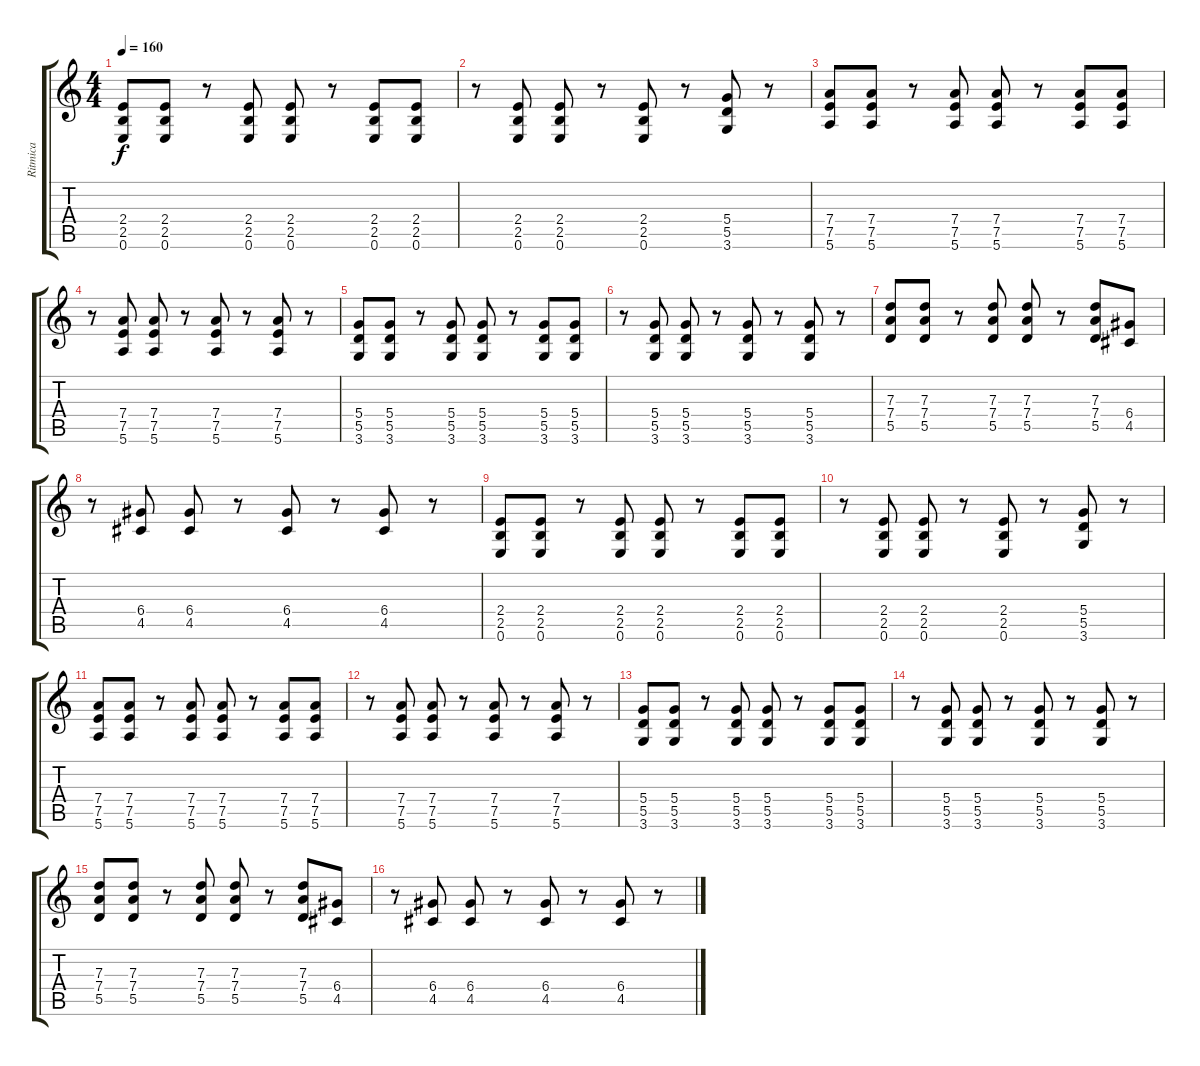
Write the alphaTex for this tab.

\track ("Ritmica" "Ritmica") {instrument overdrivenguitar}
\staff {score tabs}
\tuning (E4 B3 G3 D3 A2 E2) {hide}
\ts (4 4)
\tempo 160
\clef g2
\ks c
(2.4 2.5 0.6).8{dy f} (2.4 2.5 0.6).8 r.8 (2.4 2.5 0.6).8 (2.4 2.5 0.6).8 r.8 (2.4 2.5 0.6).8 (2.4 2.5 0.6).8 |
r.8 (2.4 2.5 0.6).8 (2.4 2.5 0.6).8 r.8 (2.4 2.5 0.6).8 r.8 (5.4 5.5 3.6).8 r.8 |
(7.4 7.5 5.6).8 (7.4 7.5 5.6).8 r.8 (7.4 7.5 5.6).8 (7.4 7.5 5.6).8 r.8 (7.4 7.5 5.6).8 (7.4 7.5 5.6).8 |
r.8 (7.4 7.5 5.6).8 (7.4 7.5 5.6).8 r.8 (7.4 7.5 5.6).8 r.8 (7.4 7.5 5.6).8 r.8 |
(5.4 5.5 3.6).8 (5.4 5.5 3.6).8 r.8 (5.4 5.5 3.6).8 (5.4 5.5 3.6).8 r.8 (5.4 5.5 3.6).8 (5.4 5.5 3.6).8 |
r.8 (5.4 5.5 3.6).8 (5.4 5.5 3.6).8 r.8 (5.4 5.5 3.6).8 r.8 (5.4 5.5 3.6).8 r.8 |
(7.3 7.4 5.5).8 (7.3 7.4 5.5).8 r.8 (7.3 7.4 5.5).8 (7.3 7.4 5.5).8 r.8 (7.3 7.4 5.5).8 (6.4 4.5).8 |
r.8 (6.4 4.5).8 (6.4 4.5).8 r.8 (6.4 4.5).8 r.8 (6.4 4.5).8 r.8 |
(2.4 2.5 0.6).8 (2.4 2.5 0.6).8 r.8 (2.4 2.5 0.6).8 (2.4 2.5 0.6).8 r.8 (2.4 2.5 0.6).8 (2.4 2.5 0.6).8 |
r.8 (2.4 2.5 0.6).8 (2.4 2.5 0.6).8 r.8 (2.4 2.5 0.6).8 r.8 (5.4 5.5 3.6).8 r.8 |
(7.4 7.5 5.6).8 (7.4 7.5 5.6).8 r.8 (7.4 7.5 5.6).8 (7.4 7.5 5.6).8 r.8 (7.4 7.5 5.6).8 (7.4 7.5 5.6).8 |
r.8 (7.4 7.5 5.6).8 (7.4 7.5 5.6).8 r.8 (7.4 7.5 5.6).8 r.8 (7.4 7.5 5.6).8 r.8 |
(5.4 5.5 3.6).8 (5.4 5.5 3.6).8 r.8 (5.4 5.5 3.6).8 (5.4 5.5 3.6).8 r.8 (5.4 5.5 3.6).8 (5.4 5.5 3.6).8 |
r.8 (5.4 5.5 3.6).8 (5.4 5.5 3.6).8 r.8 (5.4 5.5 3.6).8 r.8 (5.4 5.5 3.6).8 r.8 |
(7.3 7.4 5.5).8 (7.3 7.4 5.5).8 r.8 (7.3 7.4 5.5).8 (7.3 7.4 5.5).8 r.8 (7.3 7.4 5.5).8 (6.4 4.5).8 |
r.8 (6.4 4.5).8 (6.4 4.5).8 r.8 (6.4 4.5).8 r.8 (6.4 4.5).8 r.8
